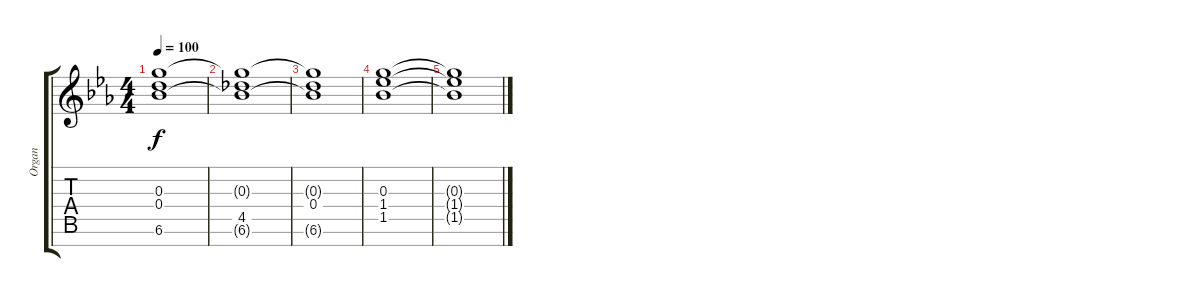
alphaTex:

\track ("Organ" "Organ") {instrument rockorgan}
\staff {score tabs}
\tuning (E6 B5 G5 D5 A4 E4 B3) {hide}
\ts (4 4)
\tempo 100
\clef g2
\ks eb
(0.3{t} 0.4 6.6{t}).1{dy f} |
(0.3{t} 4.5 6.6{t}).1 |
(0.3{t} 0.4 6.6{t}).1 |
(0.3 1.4 1.5).1 |
(0.3{t} 1.4{t} 1.5{t}).1
